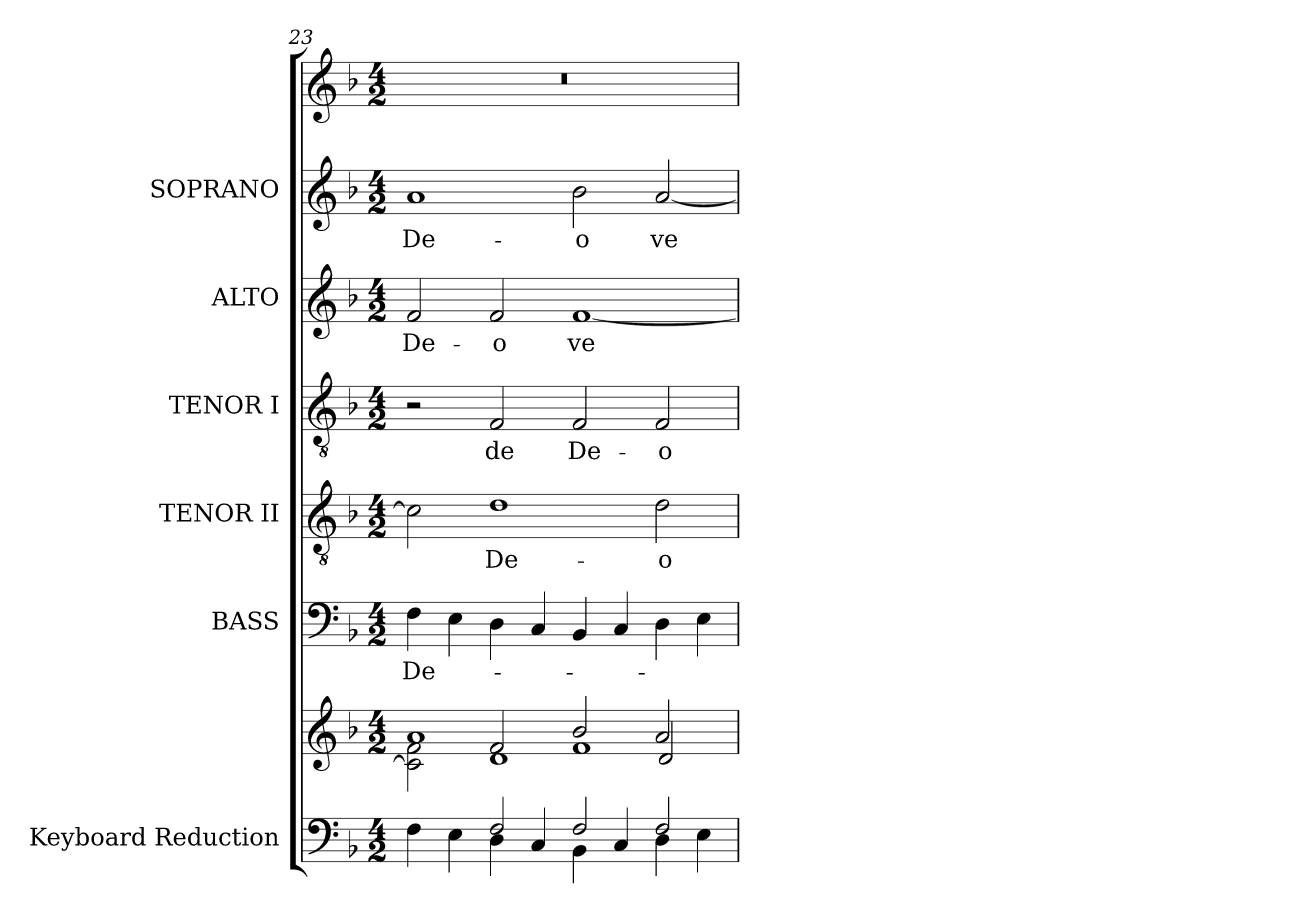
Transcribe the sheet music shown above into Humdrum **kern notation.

**kern	**kern	**kern	**text	**kern	**text	**kern	**text	**kern	**text	**kern	**text	**kern
*part7	*part7	*part6	*part6	*part5	*part5	*part4	*part4	*part3	*part3	*part2	*part2	*part1
*staff8	*staff7	*staff6	*staff6	*staff5	*staff5	*staff4	*staff4	*staff3	*staff3	*staff2	*staff2	*staff1
*I"Keyboard Reduction	*	*I"BASS	*	*I"TENOR II	*	*I"TENOR I	*	*I"ALTO	*	*I"SOPRANO	*	*
*I'Reduc.	*	*I'B.	*	*I'T. II	*	*I'T. I	*	*I'A.	*	*I'S.	*	*
*clefF4	*clefG2	*clefF4	*	*clefGv2	*	*clefGv2	*	*clefG2	*	*clefG2	*	*clefG2
*	*	*	*	*ITrd7c12	*	*ITrd7c12	*	*	*	*	*	*
*k[b-]	*k[b-]	*k[b-]	*	*k[b-]	*	*k[b-]	*	*k[b-]	*	*k[b-]	*	*k[b-]
*F:	*F:	*F:	*	*F:	*	*F:	*	*F:	*	*F:	*	*F:
*M4/2	*M4/2	*M4/2	*	*M4/2	*	*M4/2	*	*M4/2	*	*M4/2	*	*M4/2
=23	=23	=23	=23	=23	=23	=23	=23	=23	=23	=23	=23	=23
*^	*^	*	*	*	*	*	*	*	*	*	*	*
*	*	*	*^	*	*	*	*	*	*	*	*	*	*	*
!	!	!	!	!	!	!LO:LY:b:color=#000000	!	!	!	!	!	!	!	!	!
!	!	!	!	!	!	!	!	!	!	!	!	!LO:LY:b:color=#000000	!	!	!
!	!	!	!	!	!	!	!	!	!	!	!	!	!	!LO:LY:b:color=#000000	!LO:N:vis=1
2ryy	4Fi\	1ai	2ci\] 2fi	2ryy	4Fi\	De-	2Ci\]	.	2r	.	2fi/	De-	1ai	De-	0r
.	4Ei\	.	.	.	4Ei\	.	.	.	.	.	.	.	.	.	.
!	!	!	!	!	!	!	!	!LO:LY:b:color=#000000	!	!	!	!	!	!	!
!	!	!	!	!	!	!	!	!	!	!LO:LY:b:color=#000000	!	!	!	!	!
!	!	!	!	!	!	!	!	!	!	!	!	!LO:LY:b:color=#000000	!	!	!
2Fi/	4Di\	.	2fi/	1di	4Di\	.	1Di	De-	2FFi/	de	2fi/	-o	.	.	.
.	4Ci/	.	.	.	4Ci/	.	.	.	.	.	.	.	.	.	.
!	!	!	!	!	!	!	!	!	!	!LO:LY:b:color=#000000	!	!	!	!	!
!	!	!	!	!	!	!	!	!	!	!	!	!LO:LY:b:color=#000000	!	!	!
!	!	!	!	!	!	!	!	!	!	!	!	!	!	!LO:LY:b:color=#000000	!
2Fi/	4BB-i\	2b-i/	1fi	.	4BB-i/	.	.	.	2FFi/	De-	[1fi	ve-	2b-i\	-o	.
.	4Ci/	.	.	.	4Ci/	.	.	.	.	.	.	.	.	.	.
!	!	!	!	!	!	!	!	!LO:LY:b:color=#000000	!	!	!	!	!	!	!
!	!	!	!	!	!	!	!	!	!	!LO:LY:b:color=#000000	!	!	!	!	!
!	!	!	!	!	!	!	!	!	!	!	!	!	!	!LO:LY:b:color=#000000	!
2Fi/	4Di\	2ai/	.	2di/	4Di\	.	2Di\	-o	2FFi/	-o	.	.	[2ai/	ve-	.
.	4Ei\	.	.	.	4Ei\	.	.	.	.	.	.	.	.	.	.
*v	*v	*	*	*	*	*	*	*	*	*	*	*	*	*	*
*	*v	*v	*v	*	*	*	*	*	*	*	*	*	*	*
=	=	=	=	=	=	=	=	=	=	=	=	=
*-	*-	*-	*-	*-	*-	*-	*-	*-	*-	*-	*-	*-
